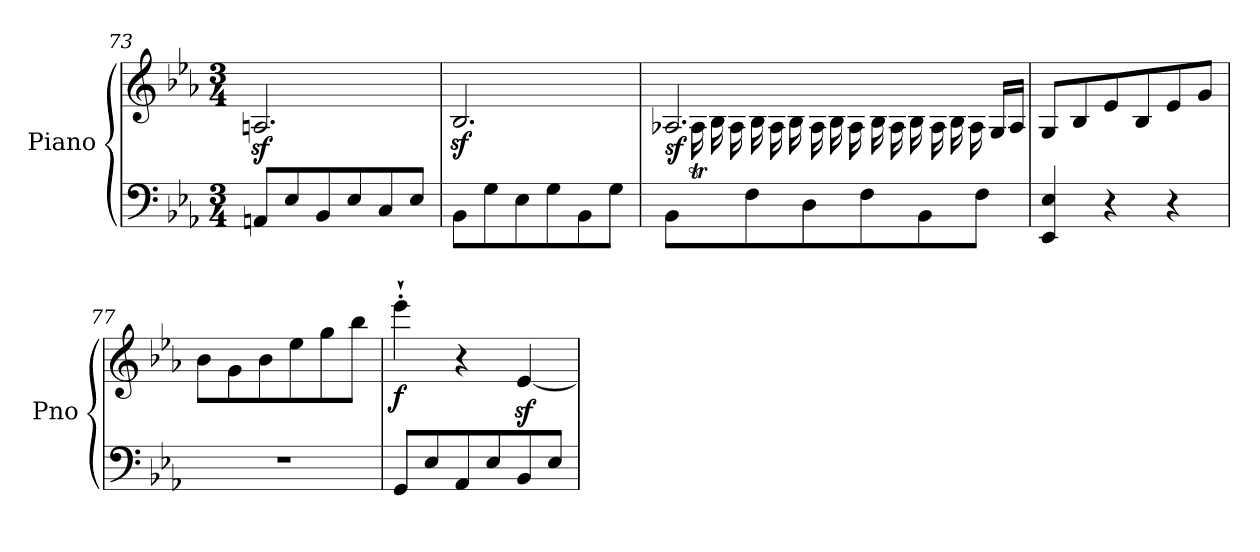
**kern	**kern	**dynam
*part1	*part1	*part1
*staff2	*staff1	*staff1/2
*I"Piano	*	*
*I'Pno	*	*
*clefF4	*clefG2	*
*k[b-e-a-]	*k[b-e-a-]	*
*M3/4	*M3/4	*
=73	=73	=73
8AAn/L	2.Anz</	.
8E-/	.	.
8BB-/	.	.
8E-/	.	.
8C/	.	.
8E-/J	.	.
=74	=74	=74
8BB-\L	2.B-z</	.
8G\	.	.
8E-\	.	.
8G\	.	.
8BB-\	.	.
8G\J	.	.
!!LO:PB:g=z
=75	=75	=75
*	*^	*
*	*	*Xtuplet	*
!	!	!	!LO:DY:b
8BB-\L	2.A-X/	68%3A-T	sf
.	.	68%3B-	.
.	.	68%3A-	.
8F\	.	.	.
.	.	68%3B-	.
.	.	68%3A-	.
.	.	68%3B-	.
8D\	.	.	.
.	.	68%3A-	.
.	.	68%3B-	.
.	.	68%3A-	.
8F\	.	.	.
.	.	68%3B-	.
.	.	68%3A-	.
.	.	68%3B-	.
8BB-\	.	.	.
.	.	68%3A-	.
.	.	68%3B-	.
.	.	68%3A-TTT	.
8F\J	.	.	.
.	.	68%3G/LL	.
.	.	68%3A-/JJ	.
*	*v	*v	*
=76	=76	=76
4EE-/ 4E-/	8G/L	.
.	8B-/	.
4r	8e-/	.
.	8B-/	.
4r	8e-/	.
.	8g/J	.
=77	=77	=77
2.r	8b-\L	.
.	8g\	.
.	8b-\	.
.	8ee-\	.
.	8gg\	.
.	8bb-\J	.
=78	=78	=78
!	!	!LO:DY:b
8GG/L	4eee-'`\	f
8E-/	.	.
8AA-/	4r	.
8E-/	.	.
8BB-/	[4e-z</	.
8E-/J	.	.
=	=	=
*-	*-	*-
